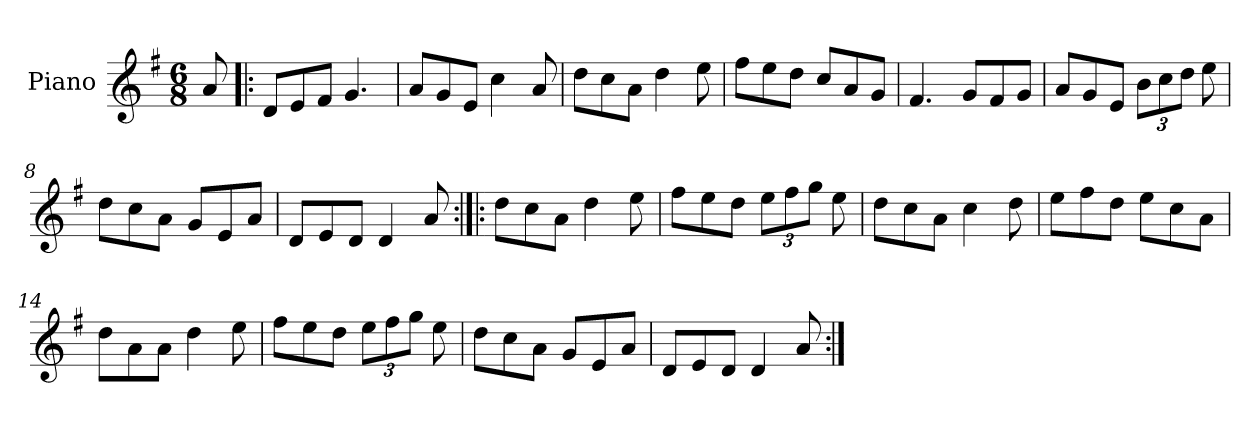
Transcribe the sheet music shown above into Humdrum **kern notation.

**kern
*part1
*staff1
*I"Piano
*I'Pno
*clefG2
*k[f#]
*G:
*M6/8
=1
8a/
=2!|:
8d/L
8e/
8f#/J
4.g/
=3
8a/L
8g/
8e/J
4cc\
8a/
=4
8dd\L
8cc\
8a\J
4dd\
8ee\
=5
8ff#\L
8ee\
8dd\J
8cc/L
8a/
8g/J
=6
4.f#/
8g/L
8f#/
8g/J
=7
8a/L
8g/
8e/J
12b\L
12cc\
12dd\J
8ee\
=8
8dd\L
8cc\
8a\J
8g/L
8e/
8a/J
=9
8d/L
8e/
8d/J
4d/
8a/
=10:|!|:
8dd\L
8cc\
8a\J
4dd\
8ee\
=11
8ff#\L
8ee\
8dd\J
12ee\L
12ff#\
12gg\J
8ee\
=12
8dd\L
8cc\
8a\J
4cc\
8dd\
=13
8ee\L
8ff#\
8dd\J
8ee\L
8cc\
8a\J
=14
8dd\L
8a\
8a\J
4dd\
8ee\
=15
8ff#\L
8ee\
8dd\J
12ee\L
12ff#\
12gg\J
8ee\
=16
8dd\L
8cc\
8a\J
8g/L
8e/
8a/J
=17
8d/L
8e/
8d/J
4d/
8a/
=:|!
*-
